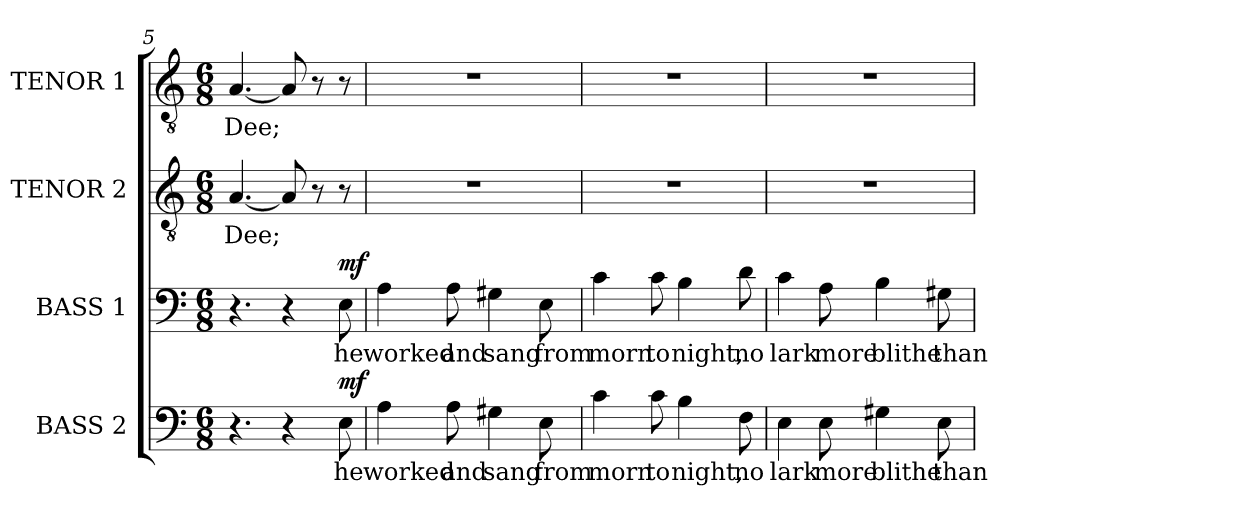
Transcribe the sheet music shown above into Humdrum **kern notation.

**kern	**text	**dynam	**kern	**text	**dynam	**kern	**text	**kern	**text
*part4	*part4	*part4	*part3	*part3	*part3	*part2	*part2	*part1	*part1
*staff4	*staff4	*staff4	*staff3	*staff3	*staff3	*staff2	*staff2	*staff1	*staff1
*I"BASS 2	*	*	*I"BASS 1	*	*	*I"TENOR 2	*	*I"TENOR 1	*
*I'B. 2	*	*	*I'B. 1	*	*	*I'T. 2	*	*I'T. 1	*
*clefF4	*	*	*clefF4	*	*	*clefGv2	*	*clefGv2	*
*	*	*	*	*	*	*ITrd7c12	*	*ITrd7c12	*
*k[]	*	*	*k[]	*	*	*k[]	*	*k[]	*
*a:	*	*	*a:	*	*	*a:	*	*a:	*
*M6/8	*	*	*M6/8	*	*	*M6/8	*	*M6/8	*
=5	=5	=5	=5	=5	=5	=5	=5	=5	=5
!	!	!	!	!	!	!	!LO:LY:b:color=#000000	!	!
!	!	!	!	!	!	!	!	!	!LO:LY:b:color=#000000
4.r	.	.	4.r	.	.	[4.AAi/	Dee;	[4.AAi/	Dee;
4r	.	.	4r	.	.	8AAi/]	.	8AAi/]	.
.	.	.	.	.	.	8r	.	8r	.
!	!LO:LY:b:color=#000000	!	!	!	!	!	!	!	!
!	!	!	!	!LO:LY:b:color=#000000	!	!	!	!	!
8Ei\	he	mf	8Ei\	he	mf	8r	.	8r	.
=6	=6	=6	=6	=6	=6	=6	=6	=6	=6
!	!LO:LY:b:color=#000000	!	!	!	!	!	!	!	!
!	!	!	!	!LO:LY:b:color=#000000	!	!LO:N:vis=1	!	!LO:N:vis=1	!
4Ai\	worked	.	4Ai\	worked	.	2.r	.	2.r	.
!	!LO:LY:b:color=#000000	!	!	!	!	!	!	!	!
!	!	!	!	!LO:LY:b:color=#000000	!	!	!	!	!
8Ai\	and	.	8Ai\	and	.	.	.	.	.
!	!LO:LY:b:color=#000000	!	!	!	!	!	!	!	!
!	!	!	!	!LO:LY:b:color=#000000	!	!	!	!	!
4G#Xi\	sang	.	4G#Xi\	sang	.	.	.	.	.
!	!LO:LY:b:color=#000000	!	!	!	!	!	!	!	!
!	!	!	!	!LO:LY:b:color=#000000	!	!	!	!	!
8Ei\	from	.	8Ei\	from	.	.	.	.	.
!!LO:LB:g=z
=7	=7	=7	=7	=7	=7	=7	=7	=7	=7
!	!LO:LY:b:color=#000000	!	!	!	!	!	!	!	!
!	!	!	!	!LO:LY:b:color=#000000	!	!LO:N:vis=1	!	!LO:N:vis=1	!
4ci\	morn	.	4ci\	morn	.	2.r	.	2.r	.
!	!LO:LY:b:color=#000000	!	!	!	!	!	!	!	!
!	!	!	!	!LO:LY:b:color=#000000	!	!	!	!	!
8ci\	to	.	8ci\	to	.	.	.	.	.
!	!LO:LY:b:color=#000000	!	!	!	!	!	!	!	!
!	!	!	!	!LO:LY:b:color=#000000	!	!	!	!	!
4Bi\	night,	.	4Bi\	night,	.	.	.	.	.
!	!LO:LY:b:color=#000000	!	!	!	!	!	!	!	!
!	!	!	!	!LO:LY:b:color=#000000	!	!	!	!	!
8Fi\	no	.	8di\	no	.	.	.	.	.
=8	=8	=8	=8	=8	=8	=8	=8	=8	=8
!	!LO:LY:b:color=#000000	!	!	!	!	!	!	!	!
!	!	!	!	!LO:LY:b:color=#000000	!	!LO:N:vis=1	!	!LO:N:vis=1	!
4Ei\	lark	.	4ci\	lark	.	2.r	.	2.r	.
!	!LO:LY:b:color=#000000	!	!	!	!	!	!	!	!
!	!	!	!	!LO:LY:b:color=#000000	!	!	!	!	!
8Ei\	more	.	8Ai\	more	.	.	.	.	.
!	!LO:LY:b:color=#000000	!	!	!	!	!	!	!	!
!	!	!	!	!LO:LY:b:color=#000000	!	!	!	!	!
4G#Xi\	blithe	.	4Bi\	blithe	.	.	.	.	.
!	!LO:LY:b:color=#000000	!	!	!	!	!	!	!	!
!	!	!	!	!LO:LY:b:color=#000000	!	!	!	!	!
8Ei\	than	.	8G#Xi\	than	.	.	.	.	.
=	=	=	=	=	=	=	=	=	=
*-	*-	*-	*-	*-	*-	*-	*-	*-	*-
